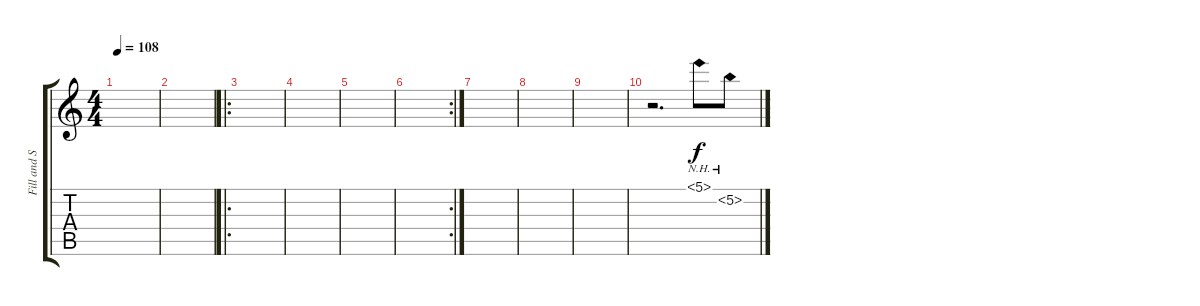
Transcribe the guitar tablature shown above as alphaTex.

\track ("Fill and Solo" "Fill and S") {instrument lead2sawtooth}
\staff {score tabs}
\tuning (E4 B3 G3 D3 A2 E2) {hide}
\ts (4 4)
\tempo 108
\clef g2
\ks c
|
|
\ro
|
|
|
\rc 2
|
|
|
|
r.2{d} 5.1{nh}.8 5.2{nh}.8
